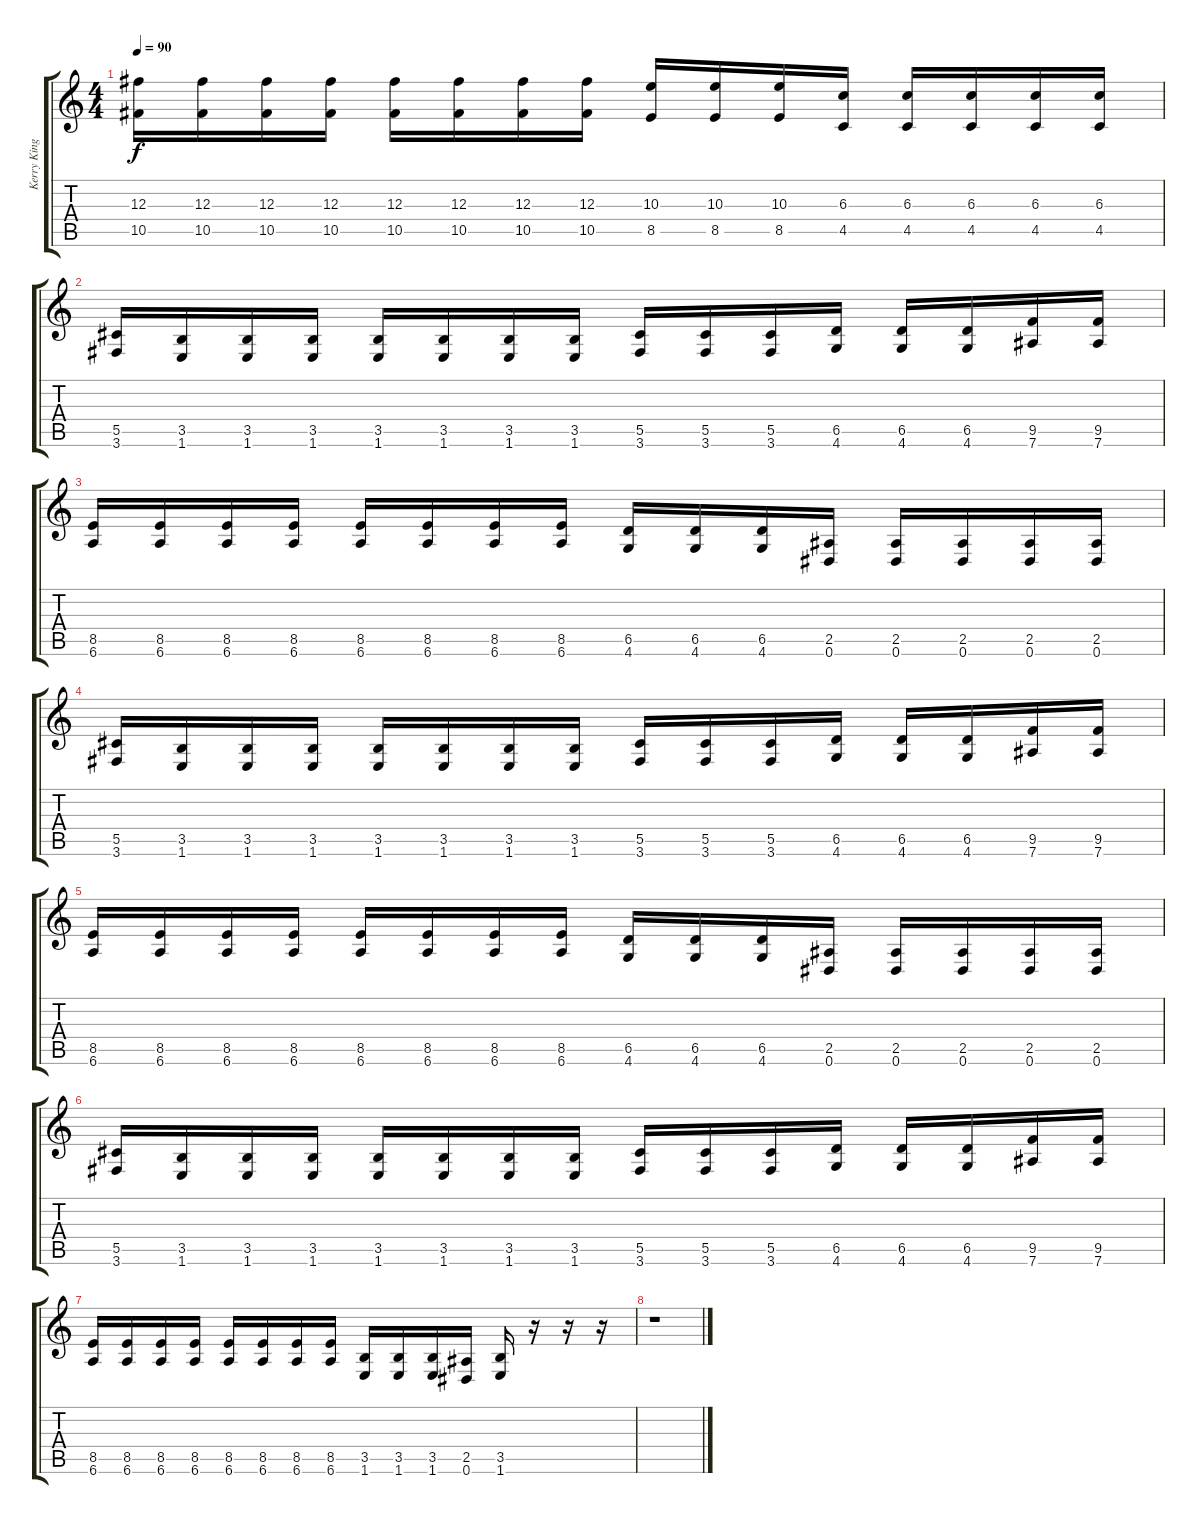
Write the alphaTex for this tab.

\track ("Kerry King" "Kerry King") {instrument overdrivenguitar}
\staff {score tabs}
\tuning (Eb4 Bb3 Gb3 Db3 Ab2 Eb2) {hide}
\ts (4 4)
\tempo 90
\clef g2
\ks c
(12.3 10.5).16{dy f} (12.3 10.5).16 (12.3 10.5).16 (12.3 10.5).16 (12.3 10.5).16 (12.3 10.5).16 (12.3 10.5).16 (12.3 10.5).16 (10.3 8.5).16 (10.3 8.5).16 (10.3 8.5).16 (6.3 4.5).16 (6.3 4.5).16 (6.3 4.5).16 (6.3 4.5).16 (6.3 4.5).16 |
(5.5 3.6).16 (3.5 1.6).16 (3.5 1.6).16 (3.5 1.6).16 (3.5 1.6).16 (3.5 1.6).16 (3.5 1.6).16 (3.5 1.6).16 (5.5 3.6).16 (5.5 3.6).16 (5.5 3.6).16 (6.5 4.6).16 (6.5 4.6).16 (6.5 4.6).16 (9.5 7.6).16 (9.5 7.6).16 |
(8.5 6.6).16 (8.5 6.6).16 (8.5 6.6).16 (8.5 6.6).16 (8.5 6.6).16 (8.5 6.6).16 (8.5 6.6).16 (8.5 6.6).16 (6.5 4.6).16 (6.5 4.6).16 (6.5 4.6).16 (2.5 0.6).16 (2.5 0.6).16 (2.5 0.6).16 (2.5 0.6).16 (2.5 0.6).16 |
(5.5 3.6).16 (3.5 1.6).16 (3.5 1.6).16 (3.5 1.6).16 (3.5 1.6).16 (3.5 1.6).16 (3.5 1.6).16 (3.5 1.6).16 (5.5 3.6).16 (5.5 3.6).16 (5.5 3.6).16 (6.5 4.6).16 (6.5 4.6).16 (6.5 4.6).16 (9.5 7.6).16 (9.5 7.6).16 |
(8.5 6.6).16 (8.5 6.6).16 (8.5 6.6).16 (8.5 6.6).16 (8.5 6.6).16 (8.5 6.6).16 (8.5 6.6).16 (8.5 6.6).16 (6.5 4.6).16 (6.5 4.6).16 (6.5 4.6).16 (2.5 0.6).16 (2.5 0.6).16 (2.5 0.6).16 (2.5 0.6).16 (2.5 0.6).16 |
(5.5 3.6).16 (3.5 1.6).16 (3.5 1.6).16 (3.5 1.6).16 (3.5 1.6).16 (3.5 1.6).16 (3.5 1.6).16 (3.5 1.6).16 (5.5 3.6).16 (5.5 3.6).16 (5.5 3.6).16 (6.5 4.6).16 (6.5 4.6).16 (6.5 4.6).16 (9.5 7.6).16 (9.5 7.6).16 |
(8.5 6.6).16 (8.5 6.6).16 (8.5 6.6).16 (8.5 6.6).16 (8.5 6.6).16 (8.5 6.6).16 (8.5 6.6).16 (8.5 6.6).16 (3.5 1.6).16 (3.5 1.6).16 (3.5 1.6).16 (2.5 0.6).16 (3.5 1.6).16 r.16 r.16 r.16 |
r.1
